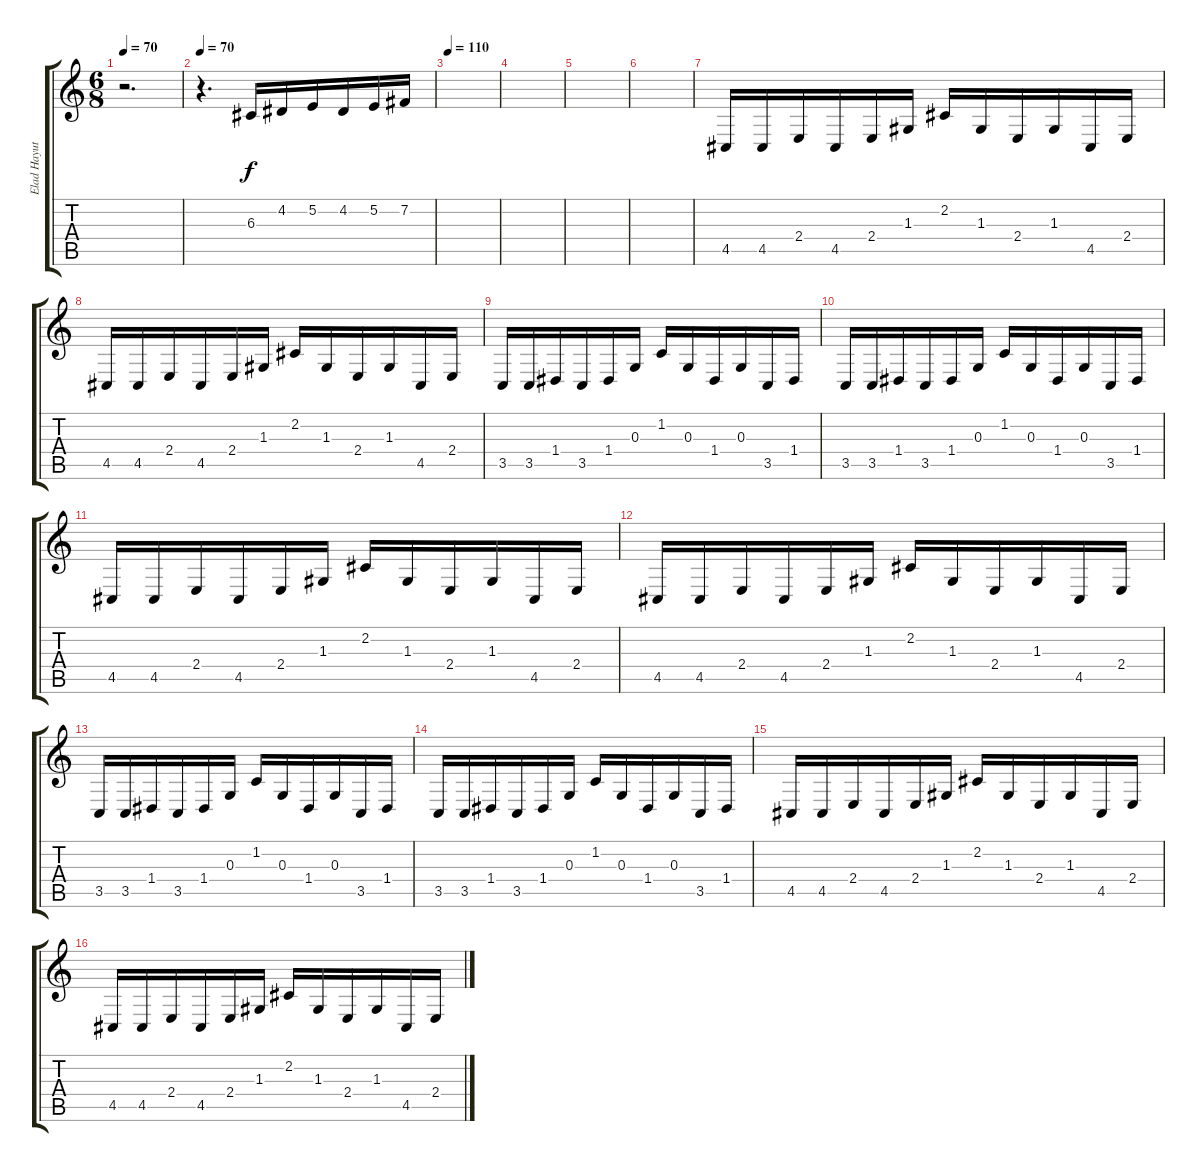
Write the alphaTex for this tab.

\track ("Elad Hayut" "Elad Hayut") {instrument stringensemble1}
\staff {score tabs}
\tuning (E4 B3 G3 D3 A2 E2) {hide}
\ts (6 8)
\tempo 70
\clef g2
\ks c
r.2{d dy f} |
\tempo 70
r.4{d} 6.3.16 4.2.16 5.2.16 4.2.16 5.2.16 7.2.16 |
\tempo 110
|
|
|
|
4.5.16 4.5.16 2.4.16 4.5.16 2.4.16 1.3.16 2.2.16 1.3.16 2.4.16 1.3.16 4.5.16 2.4.16 |
4.5.16 4.5.16 2.4.16 4.5.16 2.4.16 1.3.16 2.2.16 1.3.16 2.4.16 1.3.16 4.5.16 2.4.16 |
3.5.16 3.5.16 1.4.16 3.5.16 1.4.16 0.3.16 1.2.16 0.3.16 1.4.16 0.3.16 3.5.16 1.4.16 |
3.5.16 3.5.16 1.4.16 3.5.16 1.4.16 0.3.16 1.2.16 0.3.16 1.4.16 0.3.16 3.5.16 1.4.16 |
4.5.16 4.5.16 2.4.16 4.5.16 2.4.16 1.3.16 2.2.16 1.3.16 2.4.16 1.3.16 4.5.16 2.4.16 |
4.5.16 4.5.16 2.4.16 4.5.16 2.4.16 1.3.16 2.2.16 1.3.16 2.4.16 1.3.16 4.5.16 2.4.16 |
3.5.16 3.5.16 1.4.16 3.5.16 1.4.16 0.3.16 1.2.16 0.3.16 1.4.16 0.3.16 3.5.16 1.4.16 |
3.5.16 3.5.16 1.4.16 3.5.16 1.4.16 0.3.16 1.2.16 0.3.16 1.4.16 0.3.16 3.5.16 1.4.16 |
4.5.16 4.5.16 2.4.16 4.5.16 2.4.16 1.3.16 2.2.16 1.3.16 2.4.16 1.3.16 4.5.16 2.4.16 |
4.5.16 4.5.16 2.4.16 4.5.16 2.4.16 1.3.16 2.2.16 1.3.16 2.4.16 1.3.16 4.5.16 2.4.16
